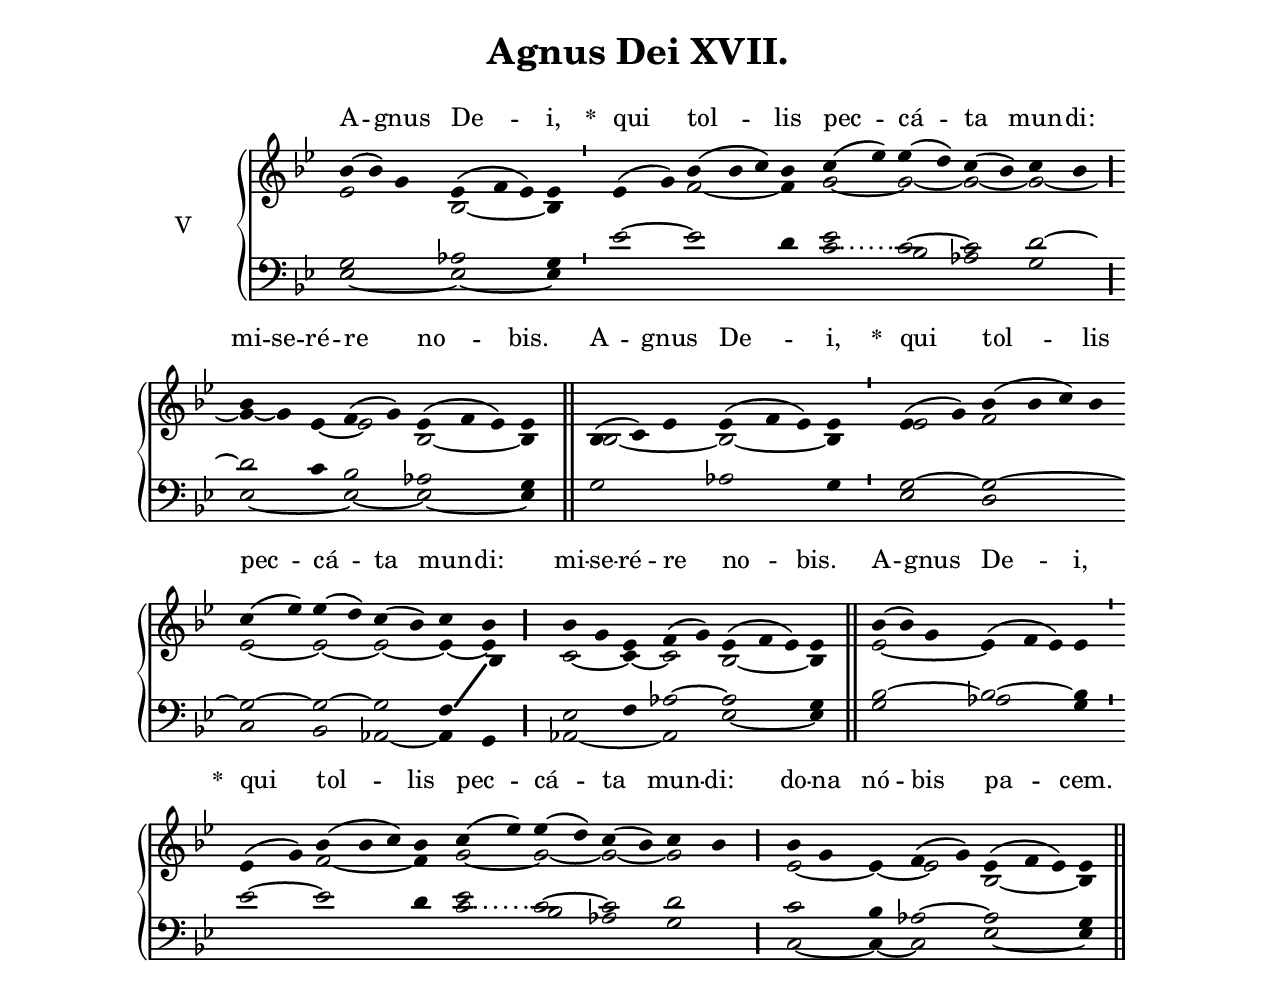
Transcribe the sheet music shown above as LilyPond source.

\version "2.18"
\include "gregorian.ly"
\include "noh2.ily"

%Page reference: page v.95
%(volume.page)

global = {
 \key ees \lydian
 \cadenzaOn 
 \override Glissando #'thickness = #2.0
}

\header {
  title = \markup \center-column {"Agnus Dei XVII." \vspace #1 }
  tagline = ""
  composer = ""
}

\paper {
 #(include-special-characters)
  oddHeaderMarkup = \markup \fill-line {
    \line {}
    \center-column {
      \on-the-fly #first-page     " "
      \on-the-fly #not-first-page ""
    }
    \line { \on-the-fly #print-page-number-check-first \fromproperty #'page:page-number-string }
  }
  evenHeaderMarkup = \markup \fill-line {
    \line { \on-the-fly #print-page-number-check-first \fromproperty #'page:page-number-string }
    \center-column { "" }
    \line {}
  }
}

chantText = \lyricmode {
A -- gnus De -- i, 
\set stanza = " * " qui tol -- lis pec -- cá -- ta mun -- di: 
mi -- se -- ré -- re no -- bis. 
A -- gnus De -- i, 
\set stanza = " * " qui tol -- lis pec -- cá -- ta mun -- di: 
mi -- se -- ré -- re no -- bis. 
A -- gnus De -- i, 
\set stanza = " * " qui tol -- lis pec -- cá -- ta mun -- di: 
do -- na nó -- bis pa -- cem. }

chantMusic = {
\tieDown   bes'4 ( bes'4) g'4 ees'4 ( f'4 ees'4) ees'4 \divisioMinima
 ees'4 ( g'4) bes'4 ( bes'4 c''4) bes'4 c''4 ( ees''4) ees''4 ( d''4) c''4 ( bes'4) c''4 bes'4 \divisioMaior
 \forceBreak
 bes'4 g'4 ees'4 f'4 ( g'4) ees'4 ( f'4 ees'4) ees'4 \finalis
 bes4 ( c'4) ees'4 ees'4 ( f'4 ees'4) ees'4 \divisioMinima
 ees'4 ( g'4) bes'4 ( bes'4 c''4) bes'4 \forceBreak
 c''4 ( ees''4) ees''4 ( d''4) c''4 ( bes'4) c''4 bes'4 \divisioMaior
 bes'4 g'4 ees'4 f'4 ( g'4) ees'4 ( f'4 ees'4) ees'4 \finalis
 bes'4 ( bes'4) g'4 ees'4 ( f'4 ees'4) ees'4 \divisioMinima
 \forceBreak
 ees'4 ( g'4) bes'4 ( bes'4 c''4) bes'4 c''4 ( ees''4) ees''4 ( d''4) c''4 ( bes'4) c''4 bes'4 \divisioMaior
 bes'4 g'4 ees'4 f'4 ( g'4) ees'4 ( f'4 ees'4) ees'4 \finalis

}

altoMusic = {
ees'2*3/2 bes2*3/2 ~ bes4 \divisioMinima
r2 f'2*3/2 ~ f'4 g'2 ~ g'2 ~ g'2 ~ g'2 ~ \divisioMaior
g'4 ~ g'4 ees'4 ~ ees'2 bes2*3/2 ~ bes4 \finalis
bes2*3/2 ~ bes2*3/2 ~ bes4 \divisioMinima
ees'2 f'2*4/2 ees'2 ~ ees'2 ~ ees'2 ~ ees'4 ~ ees'4 \divisioMaior
c'2 ~ c'4 ~ c'2 bes2*3/2 ~ bes4 \finalis
ees'2*3/2 ~ ees'4 r2*5/2 f'2*3/2 ~ f'4 g'2 ~ g'2 ~ g'2 ~ g'2 \divisioMaior
ees'2 ~ ees'4 ~ ees'2 bes2*3/2 ~ bes4 \finalis
}

tenorMusic = {
g2*3/2 aes2*3/2 g4 \divisioMinima
ees'2 ~ ees'2*3/2 d'4 ees'2 c'2 ~ c'2 d'2 ~ \divisioMaior
d'2 c'4 bes2 aes2*3/2 g4 \finalis
g2*3/2 aes2*3/2 g4 \divisioMinima
g2 ~ g2*4/2 ~ g2 ~ g2 ~ g2 f4 -\tweak Glissando.Y-offset #-0.8 \glissando \change Staff = "up" bes4 \change Staff = "down" \divisioMaior
ees2 f4 aes2 ~ aes2*3/2 g4 \finalis
bes2*3/2 ~ bes2*3/2 ~ bes4 \divisioMinima
ees'2 ~ ees'2*3/2 d'4 ees'2 c'2 ~ c'2 d'2 \divisioMaior
c'2 bes4 aes2 ~ aes2*3/2 g4 \finalis
}

bassMusic = {
ees2*3/2 ~ ees2*3/2 ~ ees4 \divisioMinima
r2*6/2 c'2 bes2 aes2 g2 \divisioMaior
ees2*3/2 ~ ees2 ~ ees2*3/2 ~ ees4 \finalis
r2*7/2 \divisioMinima
ees2 d2*4/2 c2 bes,2 aes,2 ~ aes,4 g,4 \divisioMaior
aes,2*3/2 ~ aes,2 ees2*3/2 ~ ees4 \finalis
g2*3/2 aes2*3/2 g4 \divisioMinima
r2*6/2 c'2 bes2 aes2 g2 \divisioMaior
c2 ~ c4 ~ c2 ees2*3/2 ~ ees4 \finalis
}

voiceLines = {
\voiceLineStyle


s2*13/2
\allowVoiceLineBreak
\voiceLine "down" "down" c'2*2/2 c'2*1/2


s2*57/2
\allowVoiceLineBreak
\voiceLine "down" "down" c'2*2/2 c'2*1/2


}

\score{
  <<
    \new GrandStaff <<
      \set GrandStaff.autoBeaming = ##f
      \set GrandStaff.instrumentName = \markup \center-column {
        "V"
      }
      \new Staff = up <<
        \new Voice = "chant" {
          \voiceOne \global \chantMusic
        }
        \new Voice {
          \voiceTwo \global \altoMusic
        }
      >>

      \new Staff = down <<
        \clef bass
        \new Voice {
          \voiceOne \global \tenorMusic
        }
        \new Voice {
          \voiceTwo \global \bassMusic
        }
	\new Voice {
        \voiceThree \global \voiceLines
        }
      >>
    >>
    \new Lyrics \lyricsto chant {
      \chantText
    }
  >>
  \layout{
  }
  \midi{
    \tempo 4 = 125
  }
}
